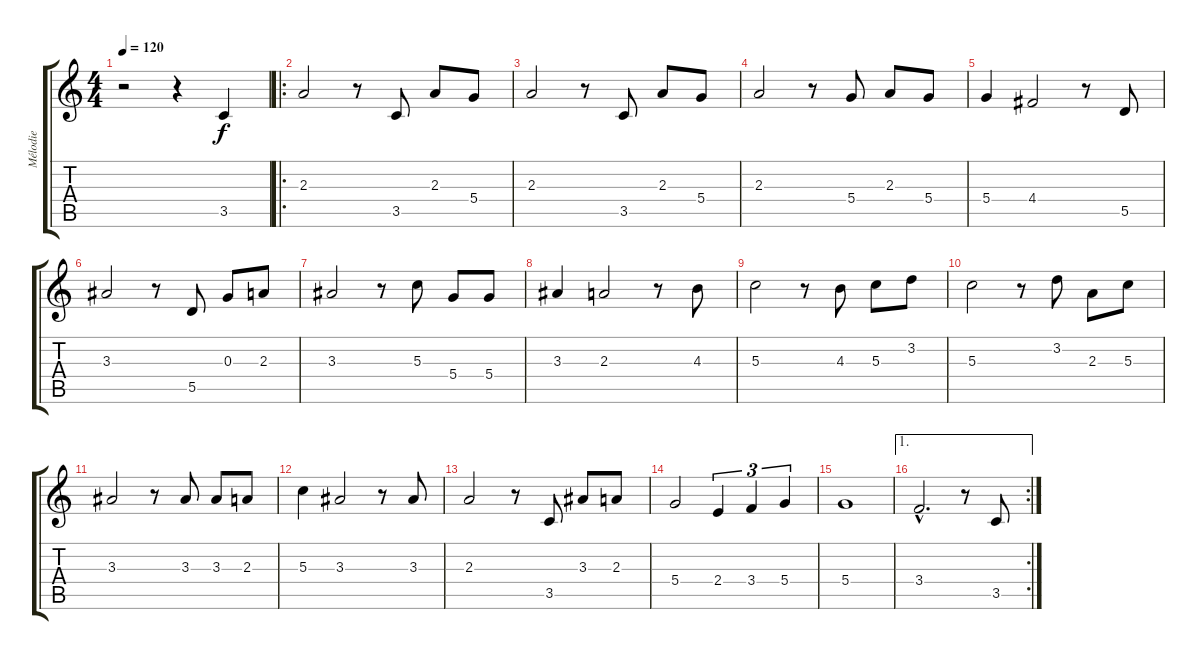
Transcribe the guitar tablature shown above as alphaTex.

\track ("Mélodie" "Mélodie") {instrument acousticguitarsteel}
\staff {score tabs}
\tuning (E4 B3 G3 D3 A2 E2) {hide}
\ts (4 4)
\tempo 120
\clef g2
\ks c
r.2{dy f instrument acousticguitarsteel} r.4 3.5.4 |
\ro
2.3.2 r.8 3.5.8 2.3.8 5.4.8 |
2.3.2 r.8 3.5.8 2.3.8 5.4.8 |
2.3.2 r.8 5.4.8 2.3.8 5.4.8 |
5.4.4 4.4.2 r.8 5.5.8 |
3.3.2 r.8 5.5.8 0.3.8 2.3.8 |
3.3.2 r.8 5.3.8 5.4.8 5.4.8 |
3.3.4 2.3.2 r.8 4.3.8 |
5.3.2 r.8 4.3.8 5.3.8 3.2.8 |
5.3.2 r.8 3.2.8 2.3.8 5.3.8 |
3.3.2 r.8 3.3.8 3.3.8 2.3.8 |
5.3.4 3.3.2 r.8 3.3.8 |
2.3.2 r.8 3.5.8 3.3.8 2.3.8 |
5.4.2 2.4.4{tu (3 2)} 3.4.4{tu (3 2)} 5.4.4{tu (3 2)} |
5.4.1 |
\ae 1
\rc 2
3.4{hac}.2{d} r.8 3.5.8
